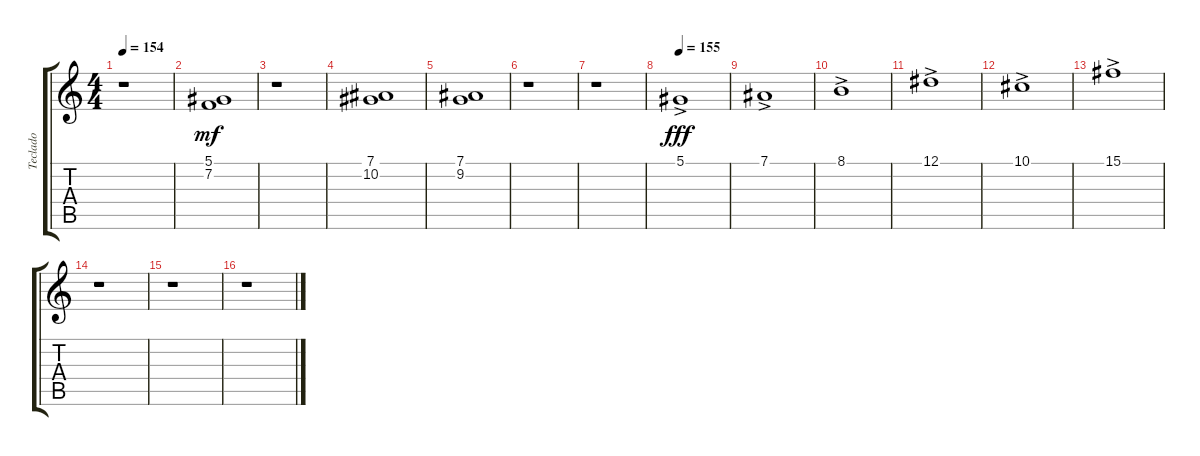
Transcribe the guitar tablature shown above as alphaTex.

\track ("Teclado" "Teclado") {instrument harpsichord}
\staff {score tabs}
\tuning (Eb4 Bb3 Gb3 Db3 Ab2 Eb2) {hide}
\ts (4 4)
\tempo 154
\clef g2
\ks c
r.1{dy mf} |
(5.1 7.2).1 |
r.1 |
(7.1 10.2).1 |
(7.1 9.2).1 |
r.1 |
r.1 |
\tempo 155
5.1{ac}.1{dy fff} |
7.1{ac}.1 |
8.1{ac}.1 |
12.1{ac}.1 |
10.1{ac}.1 |
15.1{ac}.1 |
r.1 |
r.1 |
r.1
